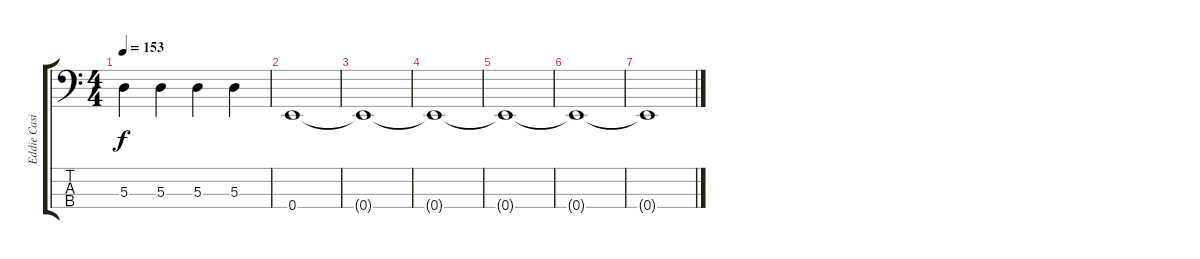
\track ("Eddie Casillas" "Eddie Casi") {instrument electricbassfinger}
\staff {score tabs}
\tuning (G2 D2 A1 E1) {hide}
\ts (4 4)
\tempo 153
\clef f4
\ks c
5.3.4{dy f} 5.3.4 5.3.4 5.3.4 |
0.4.1 |
0.4{t}.1 |
0.4{t}.1 |
0.4{t}.1 |
0.4{t}.1 |
0.4{t}.1
